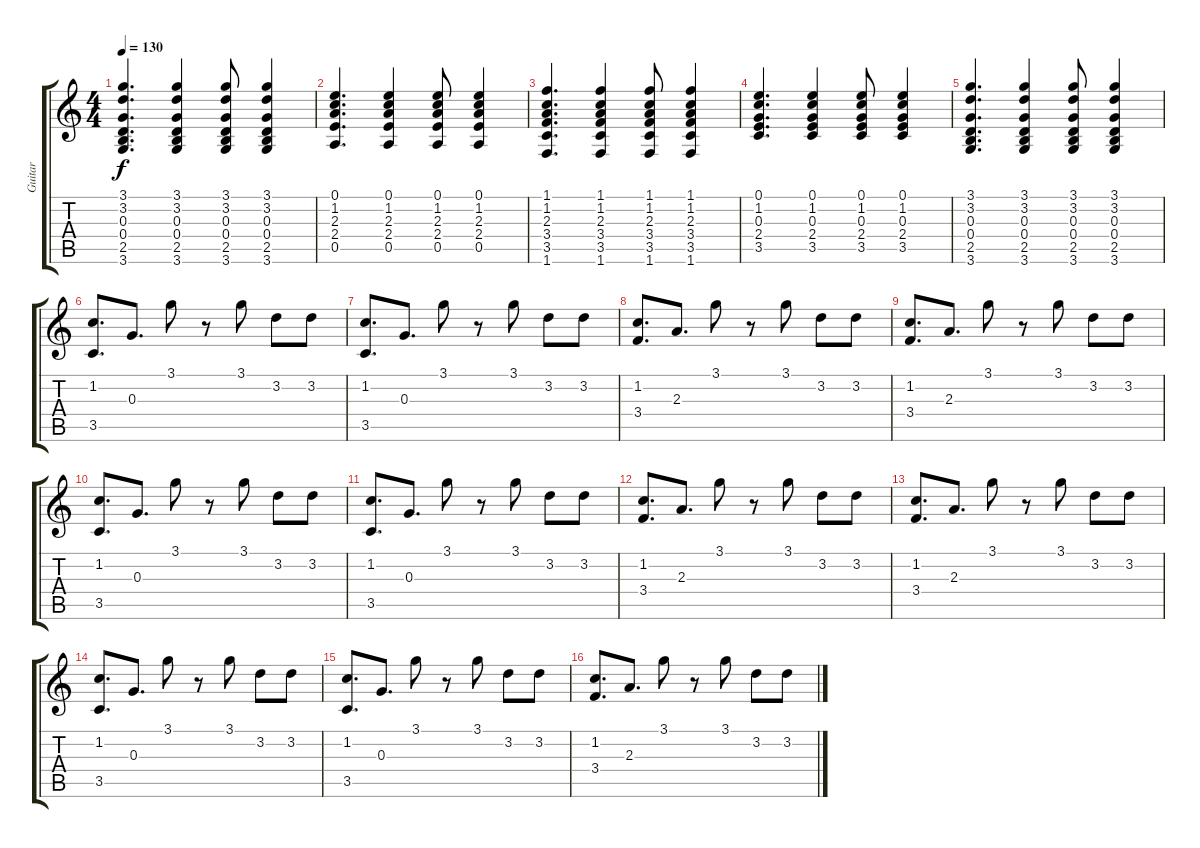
\track ("Guitar" "Guitar") {instrument acousticguitarsteel}
\staff {score tabs}
\tuning (E4 B3 G3 D3 A2 E2) {hide}
\ts (4 4)
\tempo 130
\clef g2
\ks c
(3.1 3.2 0.3 0.4 2.5 3.6).4{d dy f} (3.1 3.2 0.3 0.4 2.5 3.6).4 (3.1 3.2 0.3 0.4 2.5 3.6).8 (3.1 3.2 0.3 0.4 2.5 3.6).4 |
(0.1 1.2 2.3 2.4 0.5).4{d} (0.1 1.2 2.3 2.4 0.5).4 (0.1 1.2 2.3 2.4 0.5).8 (0.1 1.2 2.3 2.4 0.5).4 |
(1.1 1.2 2.3 3.4 3.5 1.6).4{d} (1.1 1.2 2.3 3.4 3.5 1.6).4 (1.1 1.2 2.3 3.4 3.5 1.6).8 (1.1 1.2 2.3 3.4 3.5 1.6).4 |
(0.1 1.2 0.3 2.4 3.5).4{d} (0.1 1.2 0.3 2.4 3.5).4 (0.1 1.2 0.3 2.4 3.5).8 (0.1 1.2 0.3 2.4 3.5).4 |
(3.1 3.2 0.3 0.4 2.5 3.6).4{d} (3.1 3.2 0.3 0.4 2.5 3.6).4 (3.1 3.2 0.3 0.4 2.5 3.6).8 (3.1 3.2 0.3 0.4 2.5 3.6).4 |
(1.2 3.5).8{d} 0.3.8{d} 3.1.8 r.8 3.1.8 3.2.8 3.2.8 |
(1.2 3.5).8{d} 0.3.8{d} 3.1.8 r.8 3.1.8 3.2.8 3.2.8 |
(1.2 3.4).8{d} 2.3.8{d} 3.1.8 r.8 3.1.8 3.2.8 3.2.8 |
(1.2 3.4).8{d} 2.3.8{d} 3.1.8 r.8 3.1.8 3.2.8 3.2.8 |
(1.2 3.5).8{d} 0.3.8{d} 3.1.8 r.8 3.1.8 3.2.8 3.2.8 |
(1.2 3.5).8{d} 0.3.8{d} 3.1.8 r.8 3.1.8 3.2.8 3.2.8 |
(1.2 3.4).8{d} 2.3.8{d} 3.1.8 r.8 3.1.8 3.2.8 3.2.8 |
(1.2 3.4).8{d} 2.3.8{d} 3.1.8 r.8 3.1.8 3.2.8 3.2.8 |
(1.2 3.5).8{d} 0.3.8{d} 3.1.8 r.8 3.1.8 3.2.8 3.2.8 |
(1.2 3.5).8{d} 0.3.8{d} 3.1.8 r.8 3.1.8 3.2.8 3.2.8 |
(1.2 3.4).8{d} 2.3.8{d} 3.1.8 r.8 3.1.8 3.2.8 3.2.8
